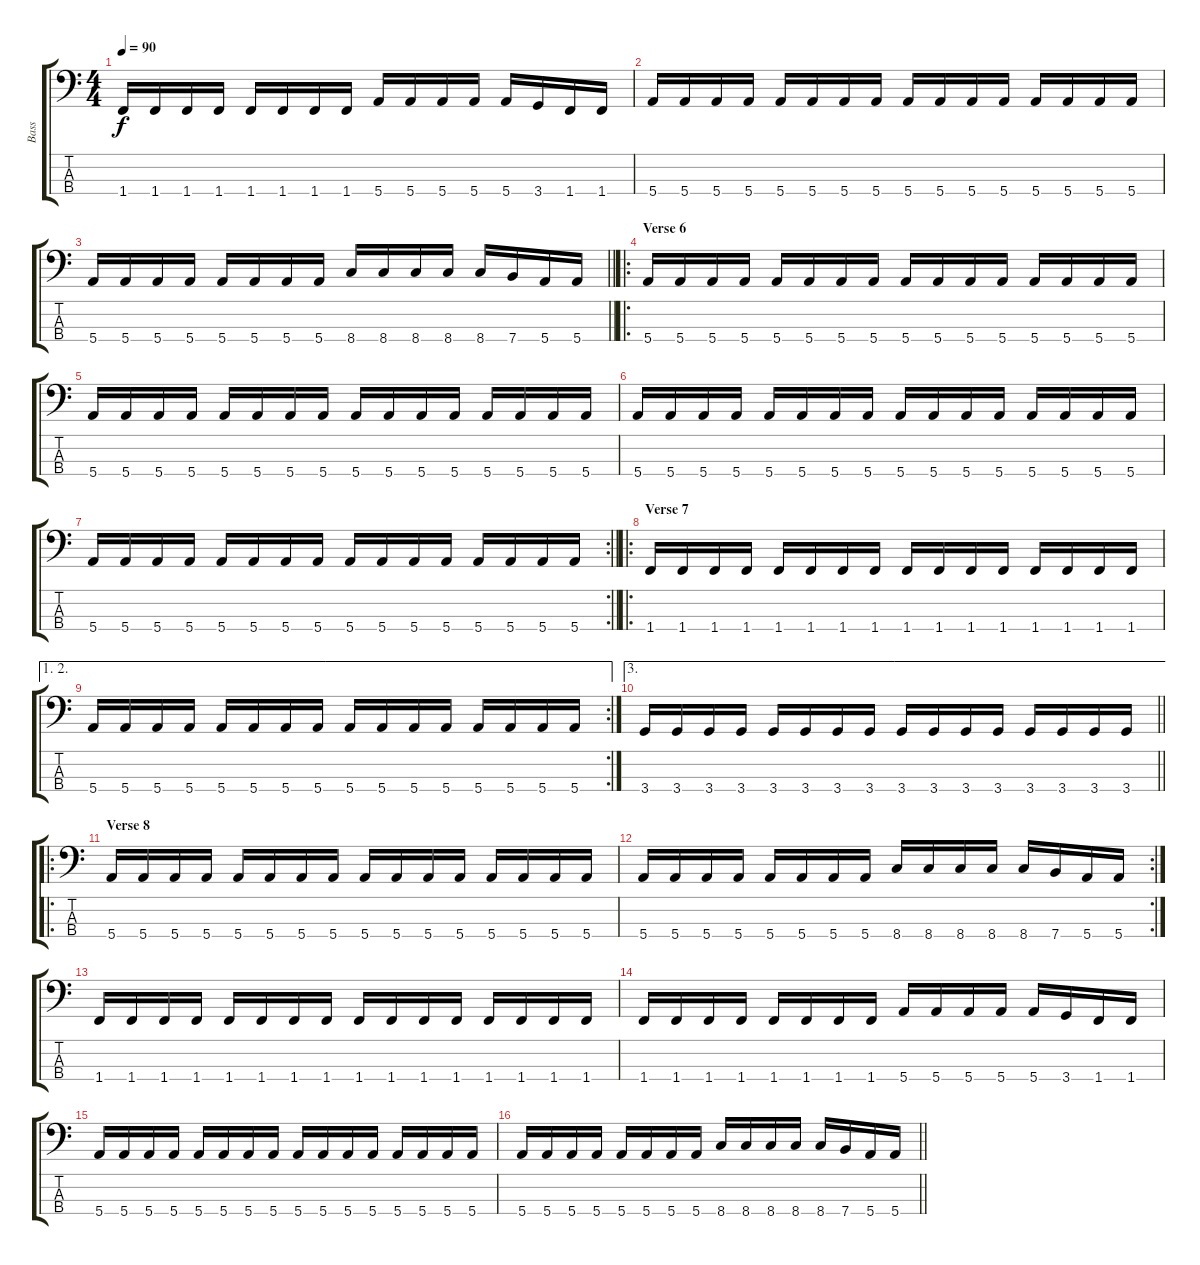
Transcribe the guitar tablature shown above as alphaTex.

\track ("Bass" "Bass") {instrument electricbassfinger}
\staff {score tabs}
\tuning (G2 D2 A1 E1) {hide}
\ts (4 4)
\tempo 90
\clef f4
\ks c
1.4.16{dy f} 1.4.16 1.4.16 1.4.16 1.4.16 1.4.16 1.4.16 1.4.16 5.4.16 5.4.16 5.4.16 5.4.16 5.4.16 3.4.16 1.4.16 1.4.16 |
5.4.16 5.4.16 5.4.16 5.4.16 5.4.16 5.4.16 5.4.16 5.4.16 5.4.16 5.4.16 5.4.16 5.4.16 5.4.16 5.4.16 5.4.16 5.4.16 |
\barLineRight lightlight
5.4.16 5.4.16 5.4.16 5.4.16 5.4.16 5.4.16 5.4.16 5.4.16 8.4.16 8.4.16 8.4.16 8.4.16 8.4.16 7.4.16 5.4.16 5.4.16 |
\ro
\section ("" "Verse 6")
5.4.16 5.4.16 5.4.16 5.4.16 5.4.16 5.4.16 5.4.16 5.4.16 5.4.16 5.4.16 5.4.16 5.4.16 5.4.16 5.4.16 5.4.16 5.4.16 |
5.4.16 5.4.16 5.4.16 5.4.16 5.4.16 5.4.16 5.4.16 5.4.16 5.4.16 5.4.16 5.4.16 5.4.16 5.4.16 5.4.16 5.4.16 5.4.16 |
5.4.16 5.4.16 5.4.16 5.4.16 5.4.16 5.4.16 5.4.16 5.4.16 5.4.16 5.4.16 5.4.16 5.4.16 5.4.16 5.4.16 5.4.16 5.4.16 |
\rc 2
\barLineRight lightlight
5.4.16 5.4.16 5.4.16 5.4.16 5.4.16 5.4.16 5.4.16 5.4.16 5.4.16 5.4.16 5.4.16 5.4.16 5.4.16 5.4.16 5.4.16 5.4.16 |
\ro
\section ("" "Verse 7")
1.4.16 1.4.16 1.4.16 1.4.16 1.4.16 1.4.16 1.4.16 1.4.16 1.4.16 1.4.16 1.4.16 1.4.16 1.4.16 1.4.16 1.4.16 1.4.16 |
\ae (1 2)
\rc 2
5.4.16 5.4.16 5.4.16 5.4.16 5.4.16 5.4.16 5.4.16 5.4.16 5.4.16 5.4.16 5.4.16 5.4.16 5.4.16 5.4.16 5.4.16 5.4.16 |
\ae 3
\barLineRight lightlight
3.4.16 3.4.16 3.4.16 3.4.16 3.4.16 3.4.16 3.4.16 3.4.16 3.4.16 3.4.16 3.4.16 3.4.16 3.4.16 3.4.16 3.4.16 3.4.16 |
\ro
\section ("" "Verse 8")
5.4.16 5.4.16 5.4.16 5.4.16 5.4.16 5.4.16 5.4.16 5.4.16 5.4.16 5.4.16 5.4.16 5.4.16 5.4.16 5.4.16 5.4.16 5.4.16 |
\rc 2
5.4.16 5.4.16 5.4.16 5.4.16 5.4.16 5.4.16 5.4.16 5.4.16 8.4.16 8.4.16 8.4.16 8.4.16 8.4.16 7.4.16 5.4.16 5.4.16 |
1.4.16 1.4.16 1.4.16 1.4.16 1.4.16 1.4.16 1.4.16 1.4.16 1.4.16 1.4.16 1.4.16 1.4.16 1.4.16 1.4.16 1.4.16 1.4.16 |
1.4.16 1.4.16 1.4.16 1.4.16 1.4.16 1.4.16 1.4.16 1.4.16 5.4.16 5.4.16 5.4.16 5.4.16 5.4.16 3.4.16 1.4.16 1.4.16 |
5.4.16 5.4.16 5.4.16 5.4.16 5.4.16 5.4.16 5.4.16 5.4.16 5.4.16 5.4.16 5.4.16 5.4.16 5.4.16 5.4.16 5.4.16 5.4.16 |
\barLineRight lightlight
5.4.16 5.4.16 5.4.16 5.4.16 5.4.16 5.4.16 5.4.16 5.4.16 8.4.16 8.4.16 8.4.16 8.4.16 8.4.16 7.4.16 5.4.16 5.4.16
